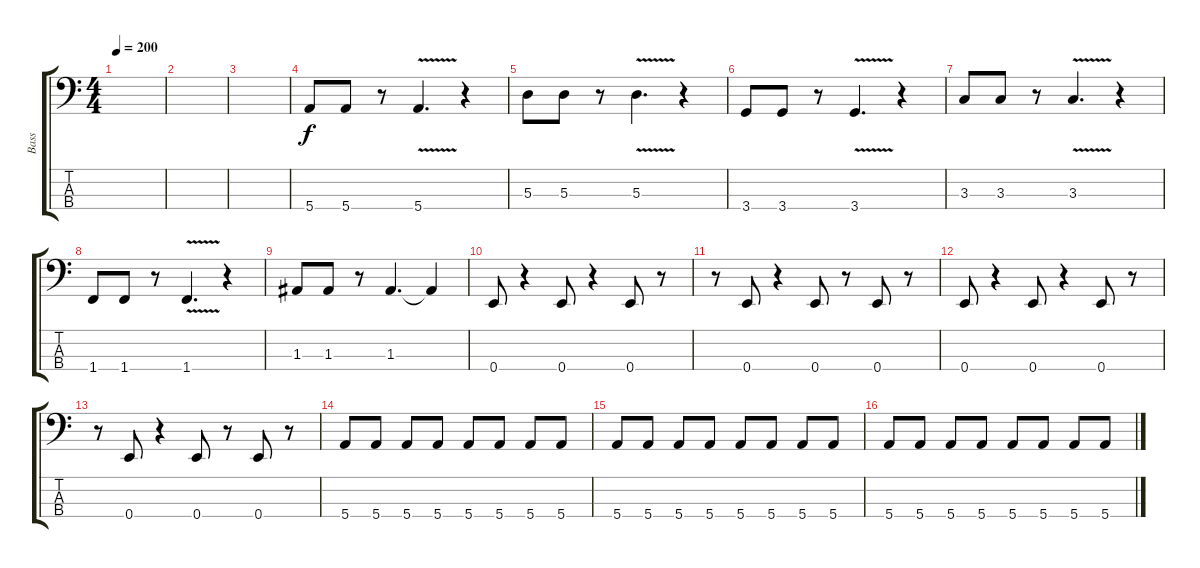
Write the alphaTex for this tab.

\track ("Bass" "Bass") {instrument electricbasspick}
\staff {score tabs}
\tuning (G2 D2 A1 E1) {hide}
\ts (4 4)
\tempo 200
\clef f4
\ks c
|
|
|
5.4.8 5.4.8 r.8 5.4{v}.4{d} r.4 |
5.3.8 5.3.8 r.8 5.3{v}.4{d} r.4 |
3.4.8 3.4.8 r.8 3.4{v}.4{d} r.4 |
3.3.8 3.3.8 r.8 3.3{v}.4{d} r.4 |
1.4.8 1.4.8 r.8 1.4{v}.4{d} r.4 |
1.3.8 1.3.8 r.8 1.3.4{d} 1.3{t}.4 |
0.4.8 r.4 0.4.8 r.4 0.4.8 r.8 |
r.8 0.4.8 r.4 0.4.8 r.8 0.4.8 r.8 |
0.4.8 r.4 0.4.8 r.4 0.4.8 r.8 |
r.8 0.4.8 r.4 0.4.8 r.8 0.4.8 r.8 |
5.4.8 5.4.8 5.4.8 5.4.8 5.4.8 5.4.8 5.4.8 5.4.8 |
5.4.8 5.4.8 5.4.8 5.4.8 5.4.8 5.4.8 5.4.8 5.4.8 |
5.4.8 5.4.8 5.4.8 5.4.8 5.4.8 5.4.8 5.4.8 5.4.8
